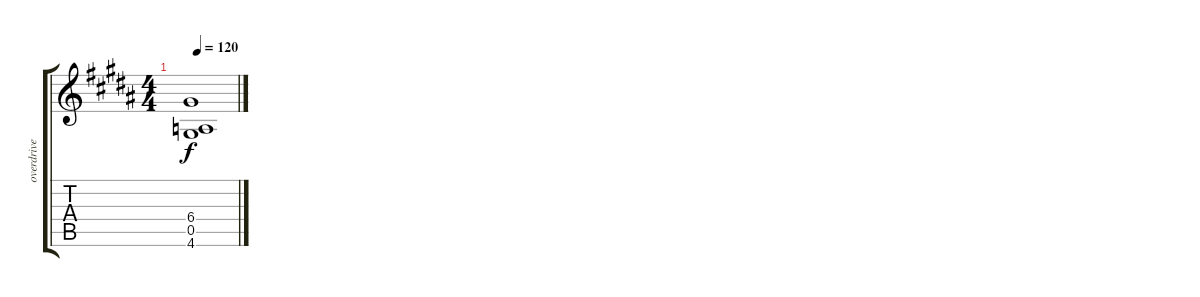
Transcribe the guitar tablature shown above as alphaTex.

\track ("overdrive" "overdrive") {instrument overdrivenguitar}
\staff {score tabs}
\tuning (E4 B3 G3 D3 A2 E2) {hide}
\ts (4 4)
\tempo 120
\clef g2
\ks g#minor
(6.4{t} 0.5{t} 4.6{t}).1{dy f}
